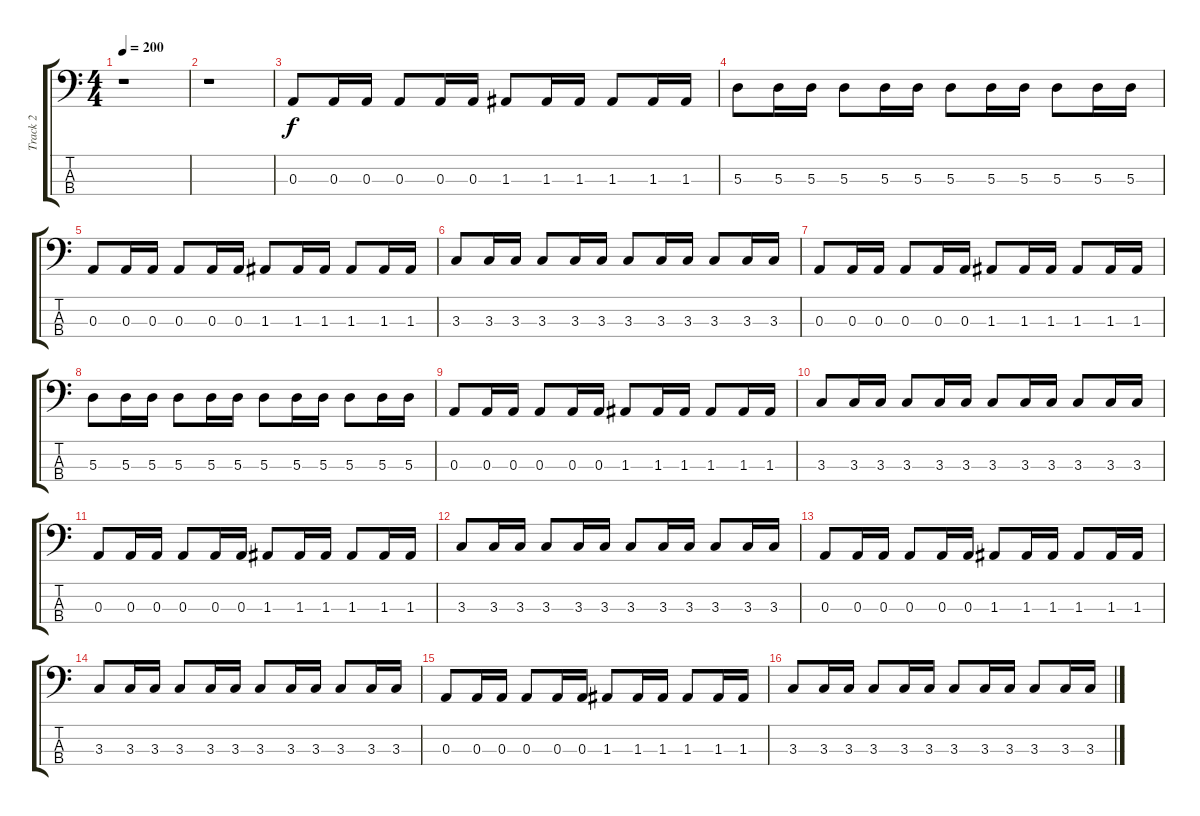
\track ("Track 2" "Track 2") {instrument electricbasspick}
\staff {score tabs}
\tuning (G2 D2 A1 E1) {hide}
\ts (4 4)
\tempo 200
\clef f4
\ks c
r.1{dy f instrument electricbasspick} |
r.1 |
0.3.8 0.3.16 0.3.16 0.3.8 0.3.16 0.3.16 1.3.8 1.3.16 1.3.16 1.3.8 1.3.16 1.3.16 |
5.3.8 5.3.16 5.3.16 5.3.8 5.3.16 5.3.16 5.3.8 5.3.16 5.3.16 5.3.8 5.3.16 5.3.16 |
0.3.8 0.3.16 0.3.16 0.3.8 0.3.16 0.3.16 1.3.8 1.3.16 1.3.16 1.3.8 1.3.16 1.3.16 |
3.3.8 3.3.16 3.3.16 3.3.8 3.3.16 3.3.16 3.3.8 3.3.16 3.3.16 3.3.8 3.3.16 3.3.16 |
0.3.8 0.3.16 0.3.16 0.3.8 0.3.16 0.3.16 1.3.8 1.3.16 1.3.16 1.3.8 1.3.16 1.3.16 |
5.3.8 5.3.16 5.3.16 5.3.8 5.3.16 5.3.16 5.3.8 5.3.16 5.3.16 5.3.8 5.3.16 5.3.16 |
0.3.8 0.3.16 0.3.16 0.3.8 0.3.16 0.3.16 1.3.8 1.3.16 1.3.16 1.3.8 1.3.16 1.3.16 |
3.3.8 3.3.16 3.3.16 3.3.8 3.3.16 3.3.16 3.3.8 3.3.16 3.3.16 3.3.8 3.3.16 3.3.16 |
0.3.8 0.3.16 0.3.16 0.3.8 0.3.16 0.3.16 1.3.8 1.3.16 1.3.16 1.3.8 1.3.16 1.3.16 |
3.3.8 3.3.16 3.3.16 3.3.8 3.3.16 3.3.16 3.3.8 3.3.16 3.3.16 3.3.8 3.3.16 3.3.16 |
0.3.8 0.3.16 0.3.16 0.3.8 0.3.16 0.3.16 1.3.8 1.3.16 1.3.16 1.3.8 1.3.16 1.3.16 |
3.3.8 3.3.16 3.3.16 3.3.8 3.3.16 3.3.16 3.3.8 3.3.16 3.3.16 3.3.8 3.3.16 3.3.16 |
0.3.8 0.3.16 0.3.16 0.3.8 0.3.16 0.3.16 1.3.8 1.3.16 1.3.16 1.3.8 1.3.16 1.3.16 |
3.3.8 3.3.16 3.3.16 3.3.8 3.3.16 3.3.16 3.3.8 3.3.16 3.3.16 3.3.8 3.3.16 3.3.16
